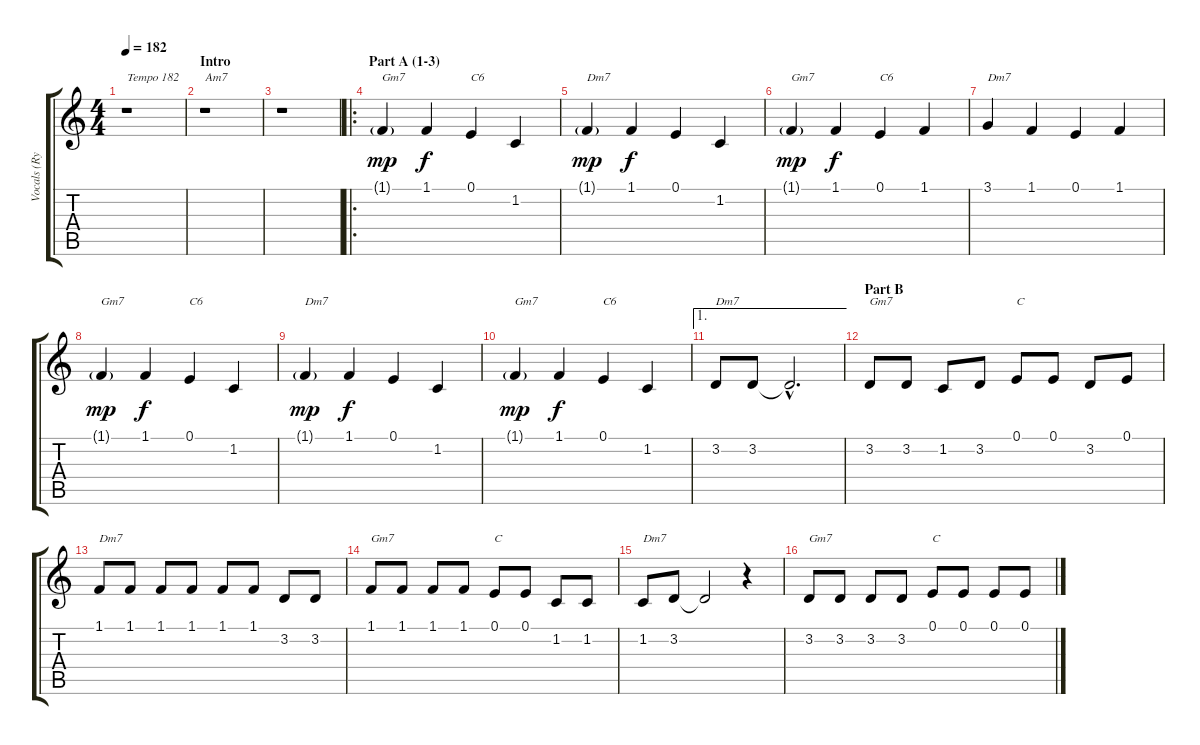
\track ("Vocals (Ryuichi)" "Vocals (Ry") {instrument altosax}
\staff {score tabs}
\tuning (E4 B3 G3 D3 A2 E2) {hide}
\ts (4 4)
\tempo 182
\clef g2
\ks c
r.1{txt "Tempo 182" dy mp instrument altosax} |
\section ("" "Intro")
r.1{txt "Am7"} |
r.1 |
\ro
\section ("" "Part A (1-3)")
1.1{g}.4{txt "Gm7"} 1.1.4{dy f} 0.1.4{txt "C6"} 1.2.4 |
1.1{g}.4{txt "Dm7" dy mp} 1.1.4{dy f} 0.1.4 1.2.4 |
1.1{g}.4{txt "Gm7" dy mp} 1.1.4{dy f} 0.1.4{txt "C6"} 1.1.4 |
3.1.4{txt "Dm7"} 1.1.4 0.1.4 1.1.4 |
1.1{g}.4{txt "Gm7" dy mp} 1.1.4{dy f} 0.1.4{txt "C6"} 1.2.4 |
1.1{g}.4{txt "Dm7" dy mp} 1.1.4{dy f} 0.1.4 1.2.4 |
1.1{g}.4{txt "Gm7" dy mp} 1.1.4{dy f} 0.1.4{txt "C6"} 1.2.4 |
\ae 1
3.2.8{txt "Dm7"} 3.2.8 3.2{hac t}.2{d} |
\section ("" "Part B")
3.2.8{txt "Gm7"} 3.2.8 1.2.8 3.2.8 0.1.8{txt "C"} 0.1.8 3.2.8 0.1.8 |
1.1.8{txt "Dm7"} 1.1.8 1.1.8 1.1.8 1.1.8 1.1.8 3.2.8 3.2.8 |
1.1.8{txt "Gm7"} 1.1.8 1.1.8 1.1.8 0.1.8{txt "C"} 0.1.8 1.2.8 1.2.8 |
1.2.8{txt "Dm7"} 3.2.8 3.2{t}.2 r.4 |
3.2.8{txt "Gm7"} 3.2.8 3.2.8 3.2.8 0.1.8{txt "C"} 0.1.8 0.1.8 0.1.8
